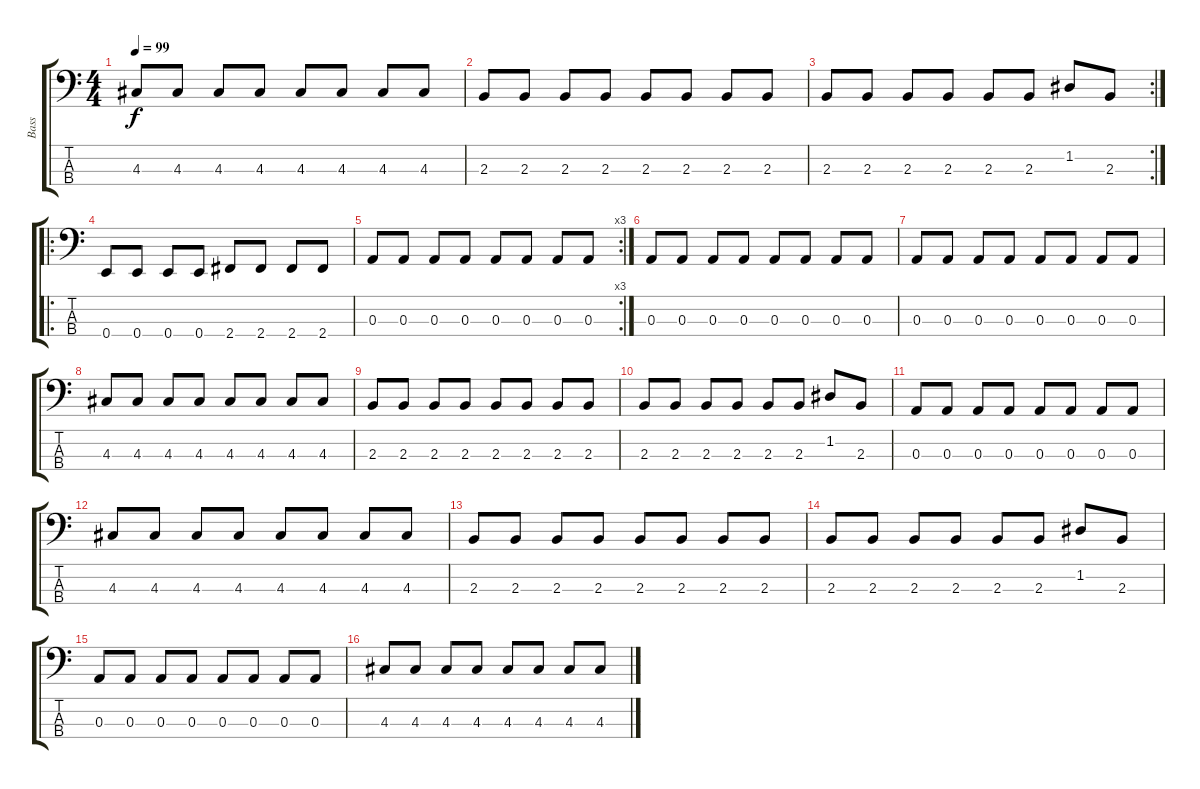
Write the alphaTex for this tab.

\track ("Bass" "Bass") {instrument acousticguitarnylon}
\staff {score tabs}
\tuning (G2 D2 A1 E1) {hide}
\ts (4 4)
\tempo 99
\clef f4
\ks c
4.3.8{dy f} 4.3.8 4.3.8 4.3.8 4.3.8 4.3.8 4.3.8 4.3.8 |
2.3.8 2.3.8 2.3.8 2.3.8 2.3.8 2.3.8 2.3.8 2.3.8 |
\rc 2
2.3.8 2.3.8 2.3.8 2.3.8 2.3.8 2.3.8 1.2.8 2.3.8 |
\ro
0.4.8 0.4.8 0.4.8 0.4.8 2.4.8 2.4.8 2.4.8 2.4.8 |
\rc 3
0.3.8 0.3.8 0.3.8 0.3.8 0.3.8 0.3.8 0.3.8 0.3.8 |
0.3.8 0.3.8 0.3.8 0.3.8 0.3.8 0.3.8 0.3.8 0.3.8 |
0.3.8 0.3.8 0.3.8 0.3.8 0.3.8 0.3.8 0.3.8 0.3.8 |
4.3.8 4.3.8 4.3.8 4.3.8 4.3.8 4.3.8 4.3.8 4.3.8 |
2.3.8 2.3.8 2.3.8 2.3.8 2.3.8 2.3.8 2.3.8 2.3.8 |
2.3.8 2.3.8 2.3.8 2.3.8 2.3.8 2.3.8 1.2.8 2.3.8 |
0.3.8 0.3.8 0.3.8 0.3.8 0.3.8 0.3.8 0.3.8 0.3.8 |
4.3.8 4.3.8 4.3.8 4.3.8 4.3.8 4.3.8 4.3.8 4.3.8 |
2.3.8 2.3.8 2.3.8 2.3.8 2.3.8 2.3.8 2.3.8 2.3.8 |
2.3.8 2.3.8 2.3.8 2.3.8 2.3.8 2.3.8 1.2.8 2.3.8 |
0.3.8 0.3.8 0.3.8 0.3.8 0.3.8 0.3.8 0.3.8 0.3.8 |
4.3.8 4.3.8 4.3.8 4.3.8 4.3.8 4.3.8 4.3.8 4.3.8
